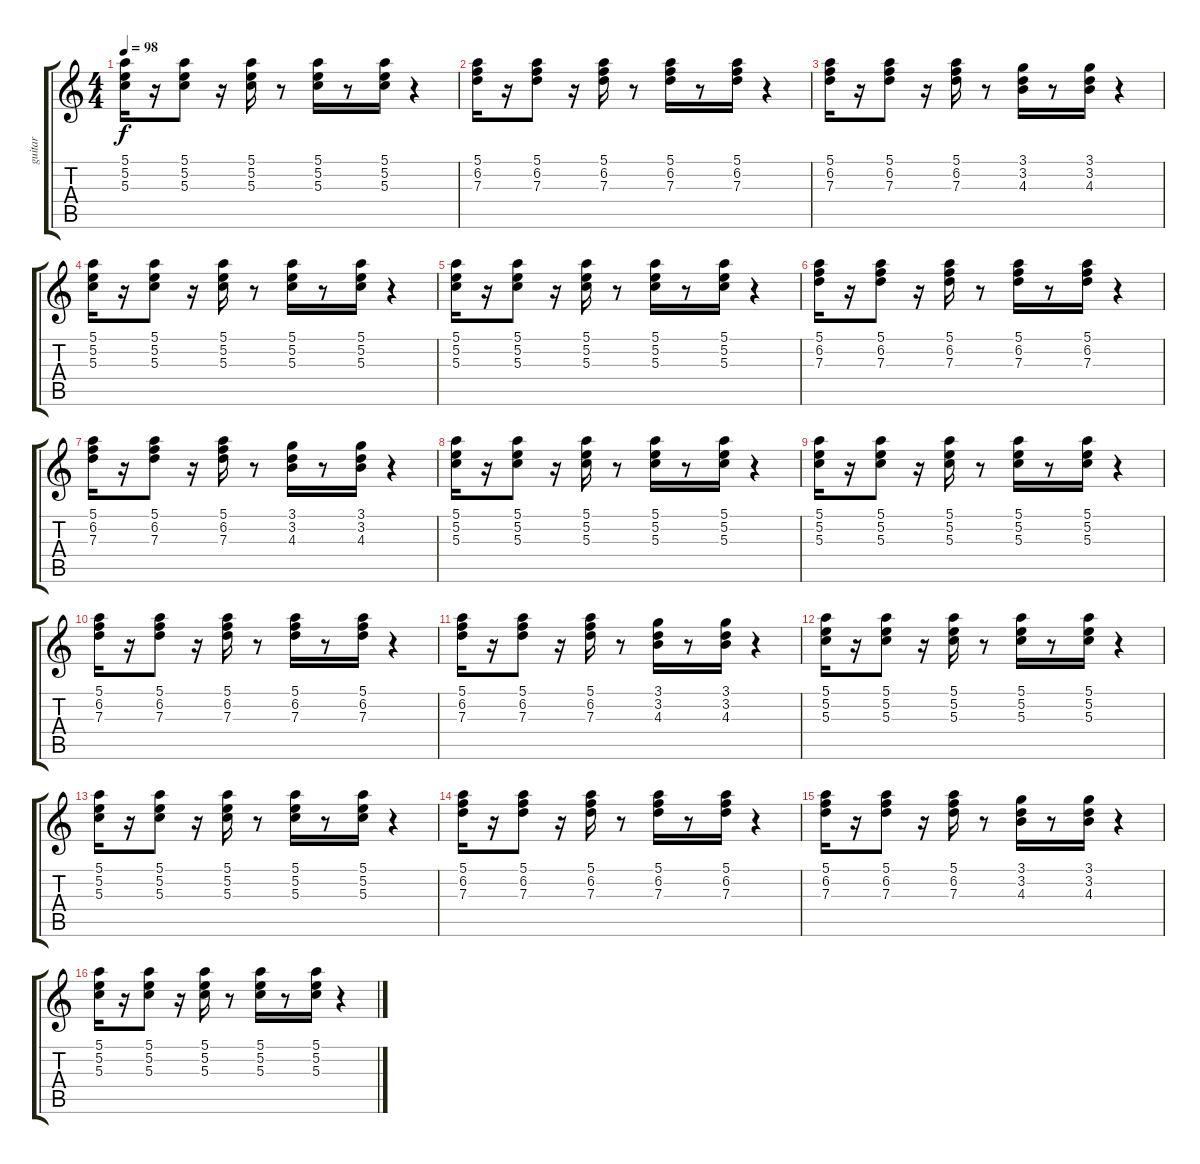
\track ("guitar" "guitar") {instrument acousticguitarsteel}
\staff {score tabs}
\tuning (E4 B3 G3 D3 A2 E2) {hide}
\ts (4 4)
\tempo 98
\clef g2
\ks c
(5.1 5.2 5.3).16{dy f instrument acousticguitarsteel} r.16 (5.1 5.2 5.3).8 r.16 (5.1 5.2 5.3).16 r.8 (5.1 5.2 5.3).16 r.8 (5.1 5.2 5.3).16 r.4 |
(5.1 6.2 7.3).16 r.16 (5.1 6.2 7.3).8 r.16 (5.1 6.2 7.3).16 r.8 (5.1 6.2 7.3).16 r.8 (5.1 6.2 7.3).16 r.4 |
(5.1 6.2 7.3).16 r.16 (5.1 6.2 7.3).8 r.16 (5.1 6.2 7.3).16 r.8 (3.1 3.2 4.3).16 r.8 (3.1 3.2 4.3).16 r.4 |
(5.1 5.2 5.3).16 r.16 (5.1 5.2 5.3).8 r.16 (5.1 5.2 5.3).16 r.8 (5.1 5.2 5.3).16 r.8 (5.1 5.2 5.3).16 r.4 |
(5.1 5.2 5.3).16 r.16 (5.1 5.2 5.3).8 r.16 (5.1 5.2 5.3).16 r.8 (5.1 5.2 5.3).16 r.8 (5.1 5.2 5.3).16 r.4 |
(5.1 6.2 7.3).16 r.16 (5.1 6.2 7.3).8 r.16 (5.1 6.2 7.3).16 r.8 (5.1 6.2 7.3).16 r.8 (5.1 6.2 7.3).16 r.4 |
(5.1 6.2 7.3).16 r.16 (5.1 6.2 7.3).8 r.16 (5.1 6.2 7.3).16 r.8 (3.1 3.2 4.3).16 r.8 (3.1 3.2 4.3).16 r.4 |
(5.1 5.2 5.3).16 r.16 (5.1 5.2 5.3).8 r.16 (5.1 5.2 5.3).16 r.8 (5.1 5.2 5.3).16 r.8 (5.1 5.2 5.3).16 r.4 |
(5.1 5.2 5.3).16 r.16 (5.1 5.2 5.3).8 r.16 (5.1 5.2 5.3).16 r.8 (5.1 5.2 5.3).16 r.8 (5.1 5.2 5.3).16 r.4 |
(5.1 6.2 7.3).16 r.16 (5.1 6.2 7.3).8 r.16 (5.1 6.2 7.3).16 r.8 (5.1 6.2 7.3).16 r.8 (5.1 6.2 7.3).16 r.4 |
(5.1 6.2 7.3).16 r.16 (5.1 6.2 7.3).8 r.16 (5.1 6.2 7.3).16 r.8 (3.1 3.2 4.3).16 r.8 (3.1 3.2 4.3).16 r.4 |
(5.1 5.2 5.3).16 r.16 (5.1 5.2 5.3).8 r.16 (5.1 5.2 5.3).16 r.8 (5.1 5.2 5.3).16 r.8 (5.1 5.2 5.3).16 r.4 |
(5.1 5.2 5.3).16 r.16 (5.1 5.2 5.3).8 r.16 (5.1 5.2 5.3).16 r.8 (5.1 5.2 5.3).16 r.8 (5.1 5.2 5.3).16 r.4 |
(5.1 6.2 7.3).16 r.16 (5.1 6.2 7.3).8 r.16 (5.1 6.2 7.3).16 r.8 (5.1 6.2 7.3).16 r.8 (5.1 6.2 7.3).16 r.4 |
(5.1 6.2 7.3).16 r.16 (5.1 6.2 7.3).8 r.16 (5.1 6.2 7.3).16 r.8 (3.1 3.2 4.3).16 r.8 (3.1 3.2 4.3).16 r.4 |
(5.1 5.2 5.3).16 r.16 (5.1 5.2 5.3).8 r.16 (5.1 5.2 5.3).16 r.8 (5.1 5.2 5.3).16 r.8 (5.1 5.2 5.3).16 r.4
